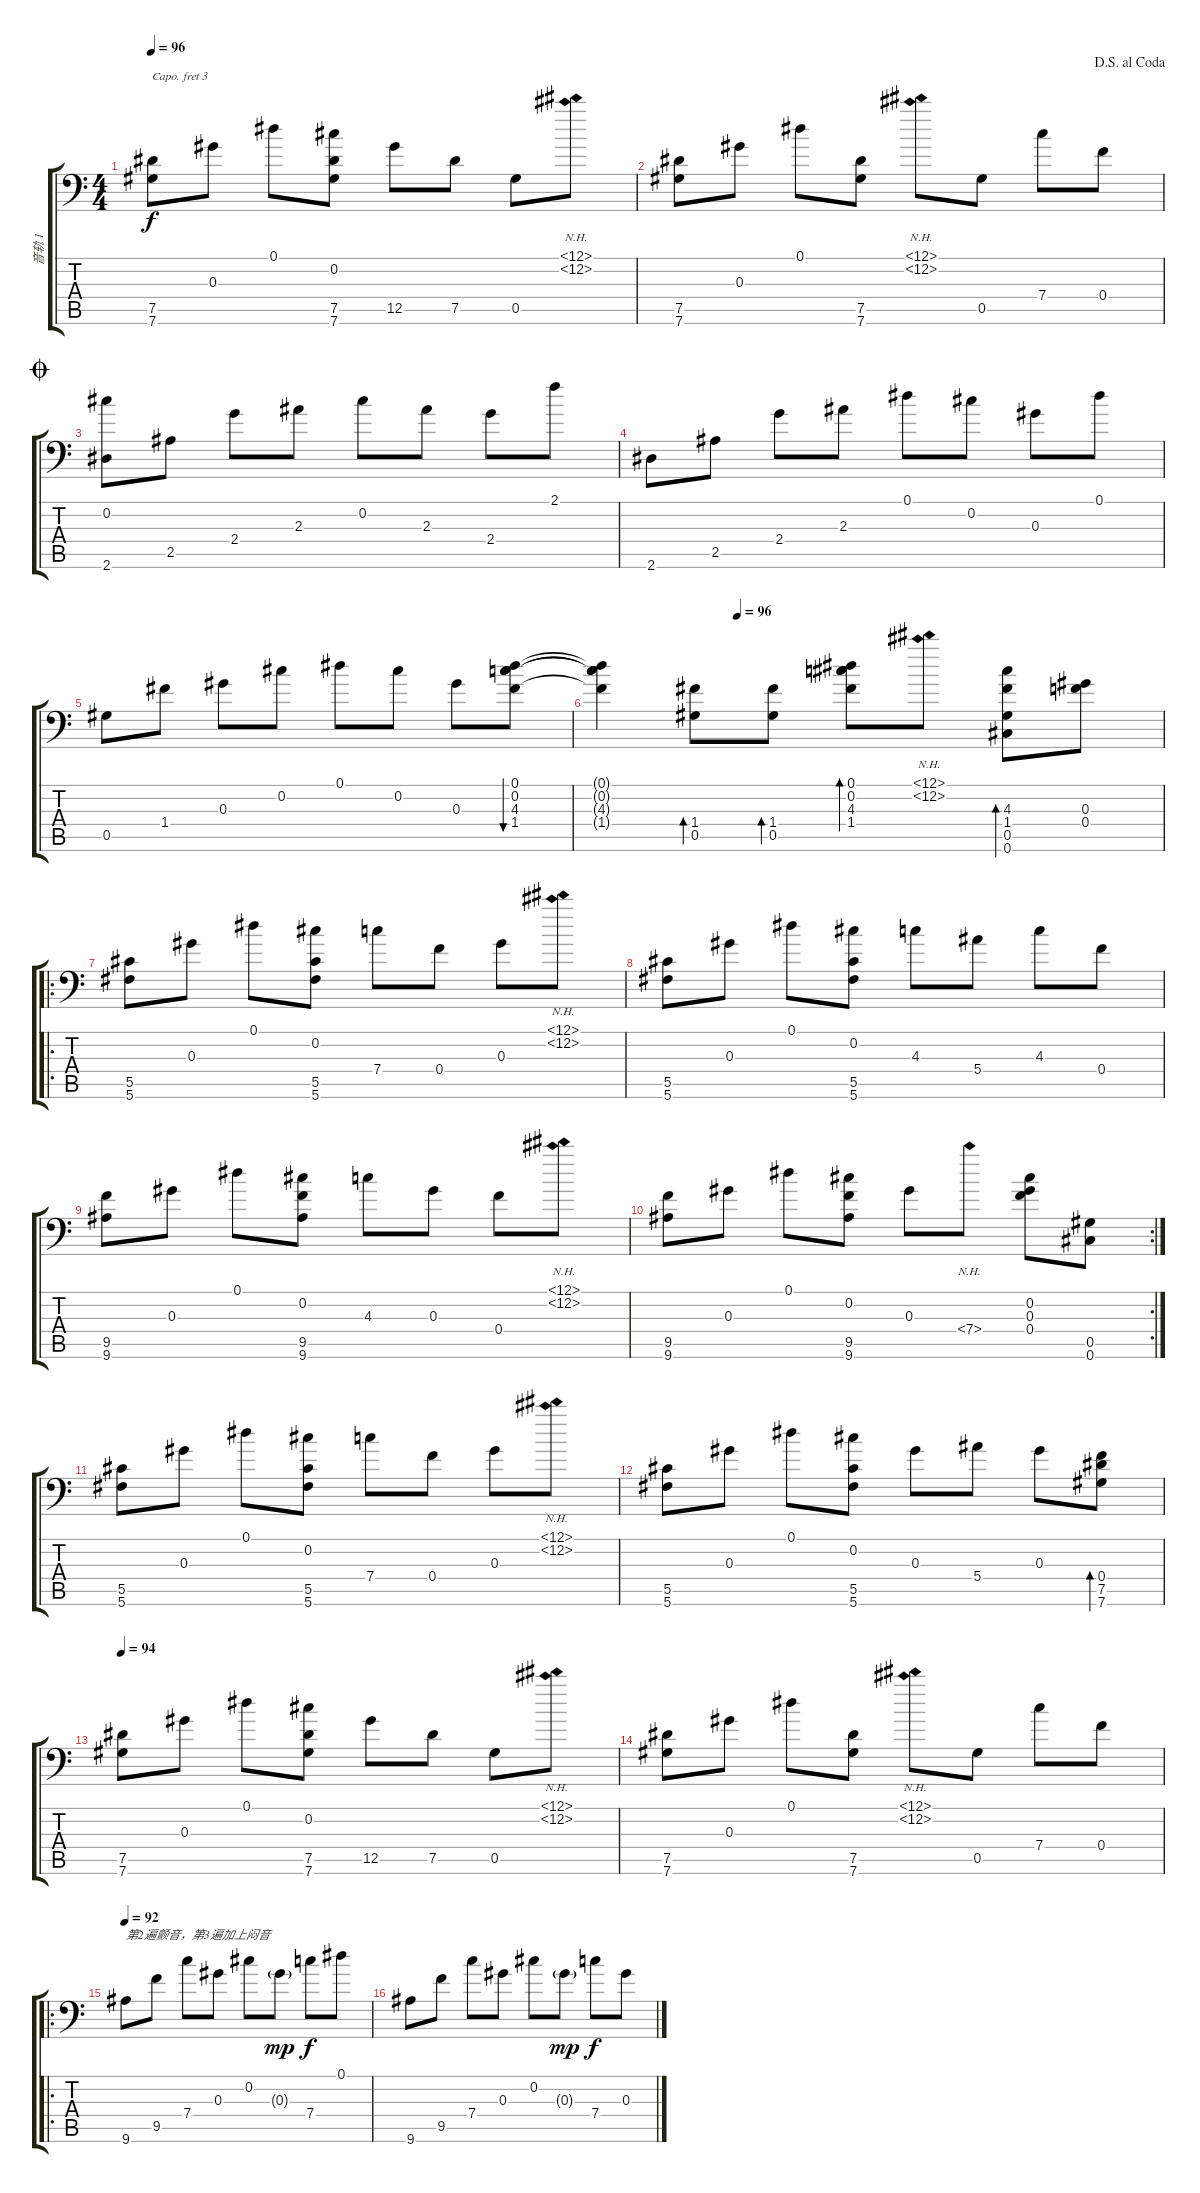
\track ("音轨 1" "音轨 1") {instrument acousticguitarsteel}
\staff {score tabs}
\capo 3
\tuning (C4 Bb3 F3 D3 F2 Bb1) {hide}
\ts (4 4)
\tempo 96
\clef f4
\ks c
(7.5 7.6).8{dy f} 0.3.8 0.1.8 (0.2 7.5 7.6).8 12.5.8 7.5.8 0.5.8 (12.1{nh} 12.2{nh}).8 |
\jump dalsegnoalcoda
(7.5 7.6).8 0.3.8 0.1.8 (7.5 7.6).8 (12.1{nh} 12.2{nh}).8 0.5.8 7.4.8 0.4.8 |
\jump coda
(0.2 2.6).8 2.5.8 2.4.8 2.3.8 0.2.8 2.3.8 2.4.8 2.1.8 |
2.6.8 2.5.8 2.4.8 2.3.8 0.1.8 0.2.8 0.3.8 0.1.8 |
0.5.8 1.4.8 0.3.8 0.2.8 0.1.8 0.2.8 0.3.8 (0.1 0.2 4.3 1.4).8{bu 480} |
\tempo (96 0.25)
(0.1{t} 0.2{t} 4.3{t} 1.4{t}).4 (1.4 0.5).8{bd 60} (1.4 0.5).8{bd 60} (0.1 0.2 4.3 1.4).8{bd 60} (12.1{nh} 12.2{nh}).8 (4.3 1.4 0.5 0.6).8{bd 60} (0.3 0.4).8 |
\ro
(5.5 5.6).8 0.3.8 0.1.8 (0.2 5.5 5.6).8 7.4.8 0.4.8 0.3.8 (12.1{nh} 12.2{nh}).8 |
(5.5 5.6).8 0.3.8 0.1.8 (0.2 5.5 5.6).8 4.3.8 5.4.8 4.3.8 0.4.8 |
(9.5 9.6).8 0.3.8 0.1.8 (0.2 9.5 9.6).8 4.3.8 0.3.8 0.4.8 (12.1{nh} 12.2{nh}).8 |
\rc 2
(9.5 9.6).8 0.3.8 0.1.8 (0.2 9.5 9.6).8 0.3.8 7.4{nh}.8 (0.2 0.3 0.4).8 (0.5 0.6).8 |
(5.5 5.6).8 0.3.8 0.1.8 (0.2 5.5 5.6).8 7.4.8 0.4.8 0.3.8 (12.1{nh} 12.2{nh}).8 |
(5.5 5.6).8 0.3.8 0.1.8 (0.2 5.5 5.6).8 0.3.8 5.4.8 0.3.8 (0.4 7.5 7.6).8{bd 120} |
\tempo 94
(7.5 7.6).8 0.3.8 0.1.8 (0.2 7.5 7.6).8 12.5.8 7.5.8 0.5.8 (12.1{nh} 12.2{nh}).8 |
(7.5 7.6).8 0.3.8 0.1.8 (7.5 7.6).8 (12.1{nh} 12.2{nh}).8 0.5.8 7.4.8 0.4.8 |
\ro
\tempo 92
9.6.8{txt "第2遍颤音，第3遍加上闷音"} 9.5.8 7.4.8 0.3.8 0.2.8 0.3{g}.8{dy mp} 7.4.8{dy f} 0.1.8 |
9.6.8 9.5.8 7.4.8 0.3.8 0.2.8 0.3{g}.8{dy mp} 7.4.8{dy f} 0.3.8
